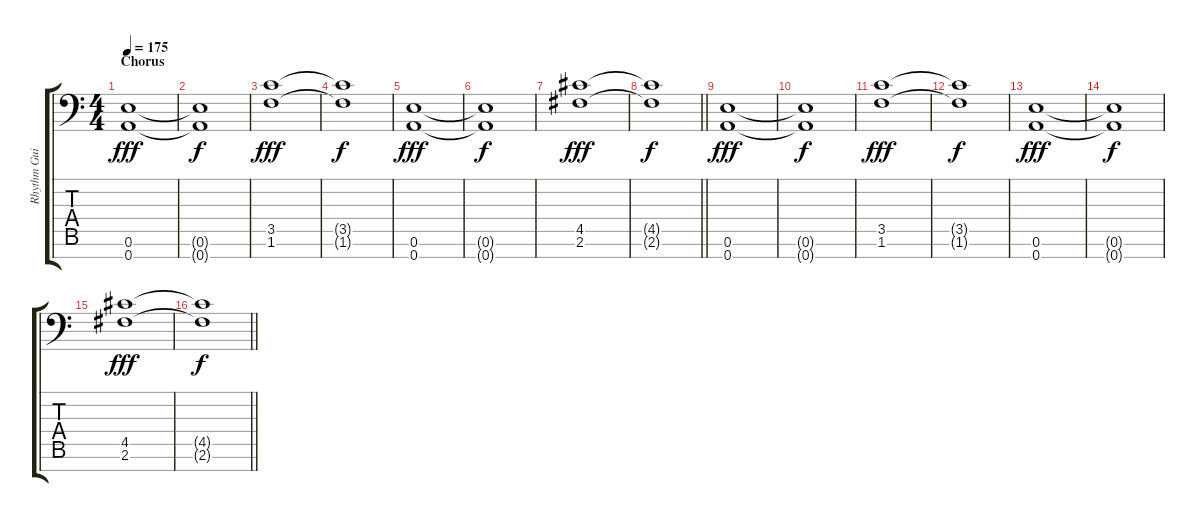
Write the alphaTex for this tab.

\track ("Rhythm Guitar 1" "Rhythm Gui") {instrument distortionguitar}
\staff {score tabs}
\tuning (E4 B3 G3 D3 A2 E2 A1) {hide}
\ts (4 4)
\section ("" "Chorus")
\tempo 175
\clef f4
\ks c
(0.6 0.7).1{dy fff} |
(0.6{t} 0.7{t}).1{dy f} |
(3.5 1.6).1{dy fff} |
(3.5{t} 1.6{t}).1{dy f} |
(0.6 0.7).1{dy fff} |
(0.6{t} 0.7{t}).1{dy f} |
(4.5 2.6).1{dy fff} |
\barLineRight lightlight
(4.5{t} 2.6{t}).1{dy f} |
(0.6 0.7).1{dy fff} |
(0.6{t} 0.7{t}).1{dy f} |
(3.5 1.6).1{dy fff} |
(3.5{t} 1.6{t}).1{dy f} |
(0.6 0.7).1{dy fff} |
(0.6{t} 0.7{t}).1{dy f} |
(4.5 2.6).1{dy fff} |
\barLineRight lightlight
(4.5{t} 2.6{t}).1{dy f}
